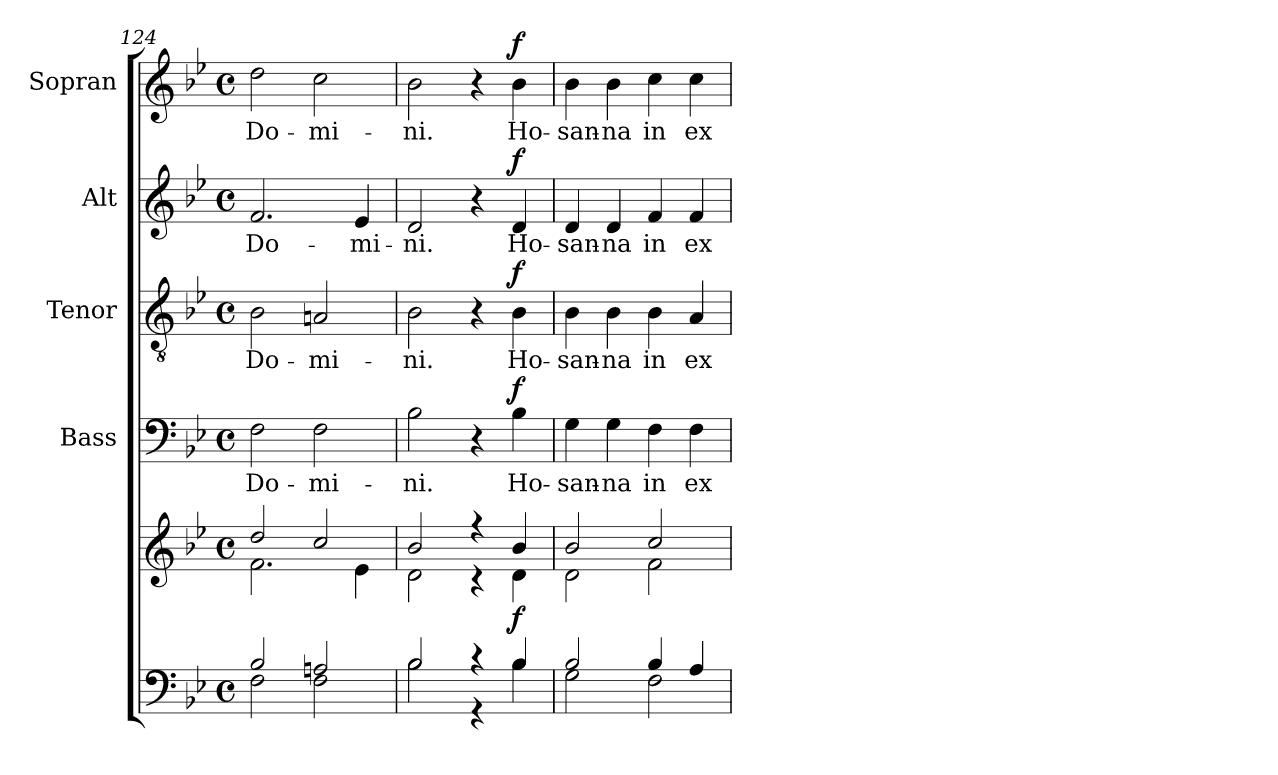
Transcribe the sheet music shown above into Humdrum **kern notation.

**kern	**kern	**dynam	**kern	**text	**dynam	**kern	**text	**dynam	**kern	**text	**dynam	**kern	**text	**dynam
*part5	*part5	*part5	*part4	*part4	*part4	*part3	*part3	*part3	*part2	*part2	*part2	*part1	*part1	*part1
*staff6	*staff5	*staff5/6	*staff4	*staff4	*staff4	*staff3	*staff3	*staff3	*staff2	*staff2	*staff2	*staff1	*staff1	*staff1
*	*	*	*I"Bass	*	*	*I"Tenor	*	*	*I"Alt	*	*	*I"Sopran	*	*
*	*	*	*I'B.	*	*	*I'T.	*	*	*I'A.	*	*	*I'S.	*	*
*clefF4	*clefG2	*	*clefF4	*	*	*clefGv2	*	*	*clefG2	*	*	*clefG2	*	*
*k[b-e-]	*k[b-e-]	*	*k[b-e-]	*	*	*k[b-e-]	*	*	*k[b-e-]	*	*	*k[b-e-]	*	*
*B-:	*B-:	*	*B-:	*	*	*B-:	*	*	*B-:	*	*	*B-:	*	*
*M4/4	*M4/4	*	*M4/4	*	*	*M4/4	*	*	*M4/4	*	*	*M4/4	*	*
*met(c)	*met(c)	*	*met(c)	*	*	*met(c)	*	*	*met(c)	*	*	*met(c)	*	*
=124	=124	=124	=124	=124	=124	=124	=124	=124	=124	=124	=124	=124	=124	=124
*^	*^	*	*	*	*	*	*	*	*	*	*	*	*	*
!	!	!	!	!	!	!LO:LY:b	!	!	!LO:LY:b	!	!	!LO:LY:b	!	!	!LO:LY:b	!
2B-/	2F\	2dd/	2.f\	.	2F\	Do-	.	2B-\	Do-	.	2.f/	Do-	.	2dd\	Do-	.
!	!	!	!	!	!	!LO:LY:b	!	!	!LO:LY:b	!	!	!	!	!	!LO:LY:b	!
2An/	2F\	2cc/	.	.	2F\	-mi-	.	2An/	-mi-	.	.	.	.	2cc\	-mi-	.
!	!	!	!	!	!	!	!	!	!	!	!	!LO:LY:b	!	!	!	!
.	.	.	4e-\	.	.	.	.	.	.	.	4e-/	-mi-	.	.	.	.
=125	=125	=125	=125	=125	=125	=125	=125	=125	=125	=125	=125	=125	=125	=125	=125	=125
!	!	!	!	!	!	!LO:LY:b	!	!	!LO:LY:b	!	!	!LO:LY:b	!	!	!LO:LY:b	!
2B-/	2B-\	2b-/	2d\	.	2B-\	-ni.	.	2B-\	-ni.	.	2d/	-ni.	.	2b-\	-ni.	.
4r	4r	4r	4r	.	4r	.	.	4r	.	.	4r	.	.	4r	.	.
!	!	!	!	!LO:DY:b	!	!LO:LY:b	!LO:DY:a	!	!LO:LY:b	!LO:DY:a	!	!LO:LY:b	!LO:DY:a	!	!LO:LY:b	!LO:DY:a
4B-/	4B-\	4b-/	4d\	f	4B-\	Ho-	f	4B-\	Ho-	f	4d/	Ho-	f	4b-\	Ho-	f
=126	=126	=126	=126	=126	=126	=126	=126	=126	=126	=126	=126	=126	=126	=126	=126	=126
!	!	!	!	!	!	!LO:LY:b	!	!	!LO:LY:b	!	!	!LO:LY:b	!	!	!LO:LY:b	!
2B-/	2G\	2b-/	2d\	.	4G\	-san-	.	4B-\	-san-	.	4d/	-san-	.	4b-\	-san-	.
!	!	!	!	!	!	!LO:LY:b	!	!	!LO:LY:b	!	!	!LO:LY:b	!	!	!LO:LY:b	!
.	.	.	.	.	4G\	-na	.	4B-\	-na	.	4d/	-na	.	4b-\	-na	.
!	!	!	!	!	!	!LO:LY:b	!	!	!LO:LY:b	!	!	!LO:LY:b	!	!	!LO:LY:b	!
4B-/	2F\	2cc/	2f\	.	4F\	in	.	4B-\	in	.	4f/	in	.	4cc\	in	.
!	!	!	!	!	!	!LO:LY:b	!	!	!LO:LY:b	!	!	!LO:LY:b	!	!	!LO:LY:b	!
4A/	.	.	.	.	4F\	ex-	.	4A/	ex-	.	4f/	ex-	.	4cc\	ex-	.
*v	*v	*	*	*	*	*	*	*	*	*	*	*	*	*	*	*
*	*v	*v	*	*	*	*	*	*	*	*	*	*	*	*	*
=	=	=	=	=	=	=	=	=	=	=	=	=	=	=
*-	*-	*-	*-	*-	*-	*-	*-	*-	*-	*-	*-	*-	*-	*-
